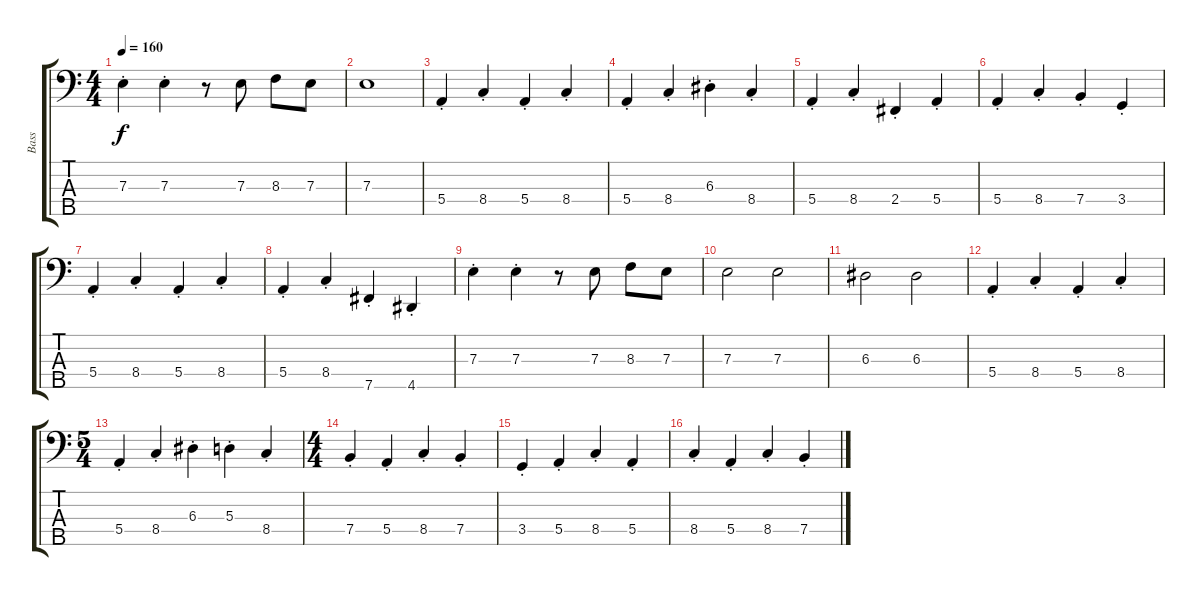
\track ("Bass " "Bass ") {instrument electricbassfinger}
\staff {score tabs}
\tuning (G2 D2 A1 E1 B0) {hide}
\ts (4 4)
\tempo 160
\clef f4
\ks c
7.3{st}.4{dy f} 7.3{st}.4 r.8 7.3.8 8.3.8 7.3.8 |
7.3.1 |
5.4{st}.4 8.4{st}.4 5.4{st}.4 8.4{st}.4 |
5.4{st}.4 8.4{st}.4 6.3{st}.4 8.4{st}.4 |
5.4{st}.4 8.4{st}.4 2.4{st}.4 5.4{st}.4 |
5.4{st}.4 8.4{st}.4 7.4{st}.4 3.4{st}.4 |
5.4{st}.4 8.4{st}.4 5.4{st}.4 8.4{st}.4 |
5.4{st}.4 8.4{st}.4 7.5{st}.4 4.5{st}.4 |
7.3{st}.4 7.3{st}.4 r.8 7.3.8 8.3.8 7.3.8 |
7.3.2 7.3.2 |
6.3.2 6.3.2 |
5.4{st}.4 8.4{st}.4 5.4{st}.4 8.4{st}.4 |
\ts (5 4)
5.4{st}.4 8.4{st}.4 6.3{st}.4 5.3{st}.4 8.4{st}.4 |
\ts (4 4)
7.4{st}.4 5.4{st}.4 8.4{st}.4 7.4{st}.4 |
3.4{st}.4 5.4{st}.4 8.4{st}.4 5.4{st}.4 |
8.4{st}.4 5.4{st}.4 8.4{st}.4 7.4{st}.4
